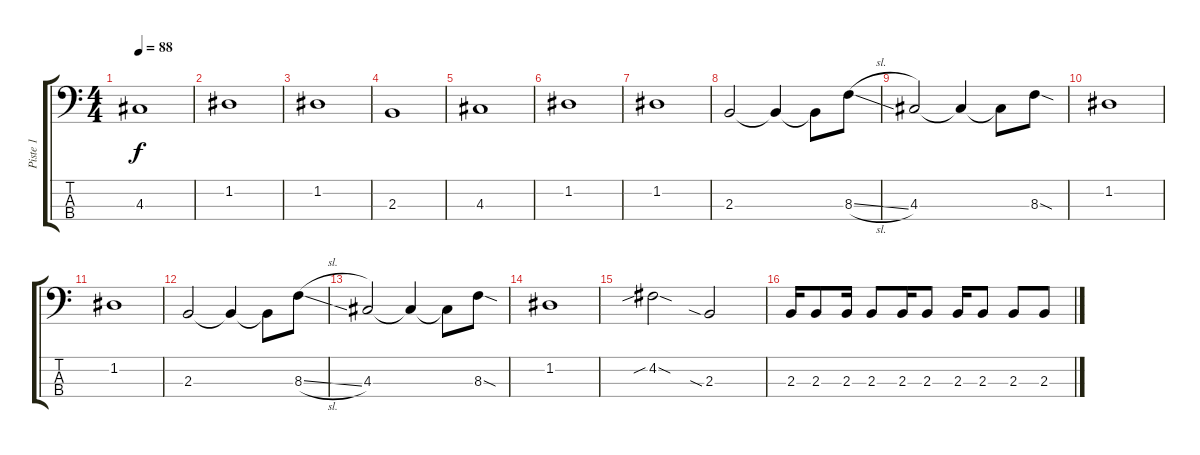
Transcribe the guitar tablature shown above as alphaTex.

\track ("Piste 1" "Piste 1") {instrument electricbasspick}
\staff {score tabs}
\tuning (G2 D2 A1 E1) {hide}
\ts (4 4)
\tempo 88
\clef f4
\ks c
4.3.1{dy f} |
1.2.1 |
1.2.1 |
2.3.1 |
4.3.1 |
1.2.1 |
1.2.1 |
2.3.2 2.3{t}.4 2.3{t}.8 8.3{sl}.8 |
4.3.2 4.3{t}.4 4.3{t}.8 8.3{sod}.8 |
1.2.1 |
1.2.1 |
2.3.2 2.3{t}.4 2.3{t}.8 8.3{sl}.8 |
4.3.2 4.3{t}.4 4.3{t}.8 8.3{sod}.8 |
1.2.1 |
4.2{sib sod}.2 2.3{sia}.2 |
2.3.16 2.3.8 2.3.16 2.3.8 2.3.16 2.3.8 2.3.16 2.3.8 2.3.8 2.3.8
